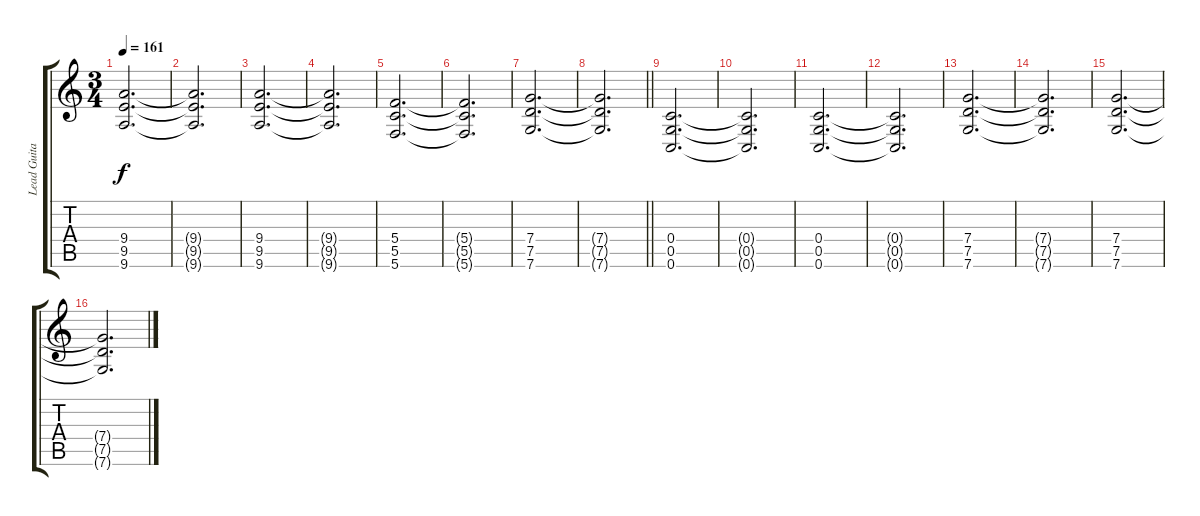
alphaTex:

\track ("Lead Guitar - Duke Kitchens" "Lead Guita") {instrument overdrivenguitar}
\staff {score tabs}
\tuning (D4 A3 F3 C3 G2 C2) {hide}
\ts (3 4)
\tempo 161
\clef g2
\ks c
(9.4 9.5 9.6).2{d dy f} |
(9.4{t} 9.5{t} 9.6{t}).2{d} |
(9.4 9.5 9.6).2{d} |
(9.4{t} 9.5{t} 9.6{t}).2{d} |
(5.4 5.5 5.6).2{d} |
(5.4{t} 5.5{t} 5.6{t}).2{d} |
(7.4 7.5 7.6).2{d} |
\barLineRight lightlight
(7.4{t} 7.5{t} 7.6{t}).2{d} |
(0.4 0.5 0.6).2{d} |
(0.4{t} 0.5{t} 0.6{t}).2{d} |
(0.4 0.5 0.6).2{d} |
(0.4{t} 0.5{t} 0.6{t}).2{d} |
(7.4 7.5 7.6).2{d} |
(7.4{t} 7.5{t} 7.6{t}).2{d} |
(7.4 7.5 7.6).2{d} |
(7.4{t} 7.5{t} 7.6{t}).2{d}
